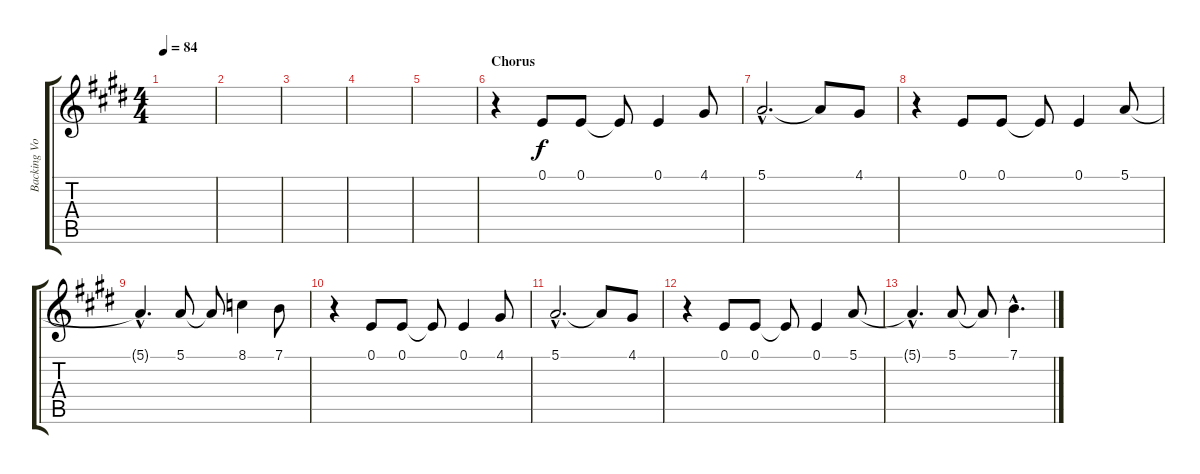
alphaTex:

\track ("Backing Vox" "Backing Vo") {instrument tenorsax}
\staff {score tabs}
\tuning (E4 B3 G3 D3 A2 E2) {hide}
\ts (4 4)
\tempo 84
\clef g2
\ks e
|
|
|
|
|
\section ("" "Chorus")
r.4 0.1.8 0.1.8 0.1{t}.8 0.1.4 4.1.8 |
5.1{hac}.2{d} 5.1{t}.8 4.1.8 |
r.4 0.1.8 0.1.8 0.1{t}.8 0.1.4 5.1.8 |
5.1{hac t}.4{d} 5.1.8 5.1{t}.8 8.1.4 7.1.8 |
r.4 0.1.8 0.1.8 0.1{t}.8 0.1.4 4.1.8 |
5.1{hac}.2{d} 5.1{t}.8 4.1.8 |
r.4 0.1.8 0.1.8 0.1{t}.8 0.1.4 5.1.8 |
5.1{hac t}.4{d} 5.1.8 5.1{t}.8 7.1{hac}.4{d}
